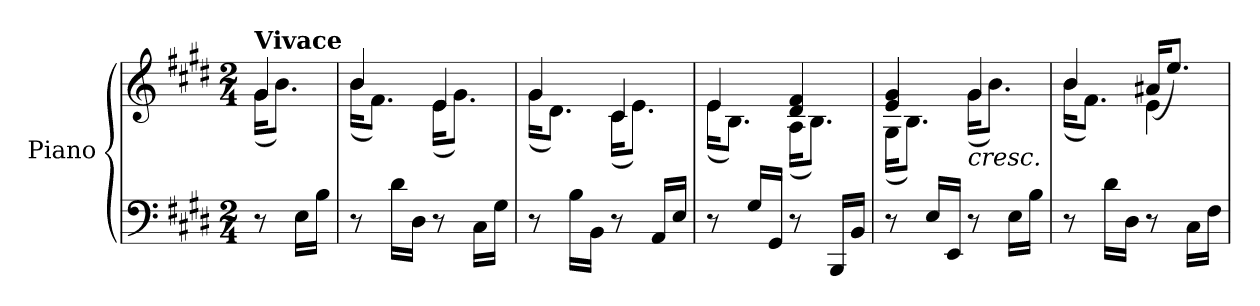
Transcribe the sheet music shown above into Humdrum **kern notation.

**kern	**kern	**dynam
*part1	*part1	*part1
*staff2	*staff1	*staff1/2
*I"Piano	*	*
*I'Pno.	*	*
*clefF4	*clefG2	*
*k[f#c#g#d#]	*k[f#c#g#d#]	*
*M2/4	*M2/4	*
=	=	=
*	*^	*
!	!LO:TX:a:B:t=Vivace	!	!
!	!	!	!LO:DY:b
8r	4g#/	(<16g#\KL	other-dynamics
.	.	8.b\J)	.
16E\LL	.	.	.
16B\JJ	.	.	.
=1	=1	=1	=1
8r	4b/	(<16b\KL	.
.	.	8.f#\J)	.
16d#\LL	.	.	.
16D#\JJ	.	.	.
8r	4e/	(<16e\KL	.
.	.	8.g#\J)	.
16C#\LL	.	.	.
16G#\JJ	.	.	.
=2	=2	=2	=2
*	*	*^	*
8r	4g#/	(<16g#\KL	4..ryy	.
.	.	8.d#\J)	.	.
16B\LL	.	.	.	.
16BB\JJ	.	.	.	.
8r	4c#/	(<16c#\KL	.	.
.	.	8.e\J)	.	.
16AA/LL	.	.	.	.
!	!	!	!	!LO:DY:a
16E/JJ	.	.	16ryy	other-dynamics
*	*	*v	*v	*
=3	=3	=3	=3
8r	4e/	(<16e\KL	.
.	.	8.B\J)	.
16G#/LL	.	.	.
16GG#/JJ	.	.	.
8r	4d#/ 4f#/	(<16A\KL	.
.	.	8.B\J)	.
16BBB/LL	.	.	.
16BB/JJ	.	.	.
=4	=4	=4	=4
8r	4e/ 4g#/	(<16G#\KL	.
.	.	8.B\J)	.
16E/LL	.	.	.
16EE/JJ	.	.	.
!	!LO:TX:b:i:t=cresc.	!	!
8r	4g#/	(<16g#\KL	.
.	.	8.b\J)	.
16E\LL	.	.	.
16B\JJ	.	.	.
=5	=5	=5	=5
8r	4b/	(<16b\KL	.
.	.	8.f#\J)	.
16d#\LL	.	.	.
16D#\JJ	.	.	.
8r	4e\	(>16a#X/KL	.
.	.	8.ee/J)	.
16C#\LL	.	.	.
16F#\JJ	.	.	.
*	*v	*v	*
=	=	=
*-	*-	*-
